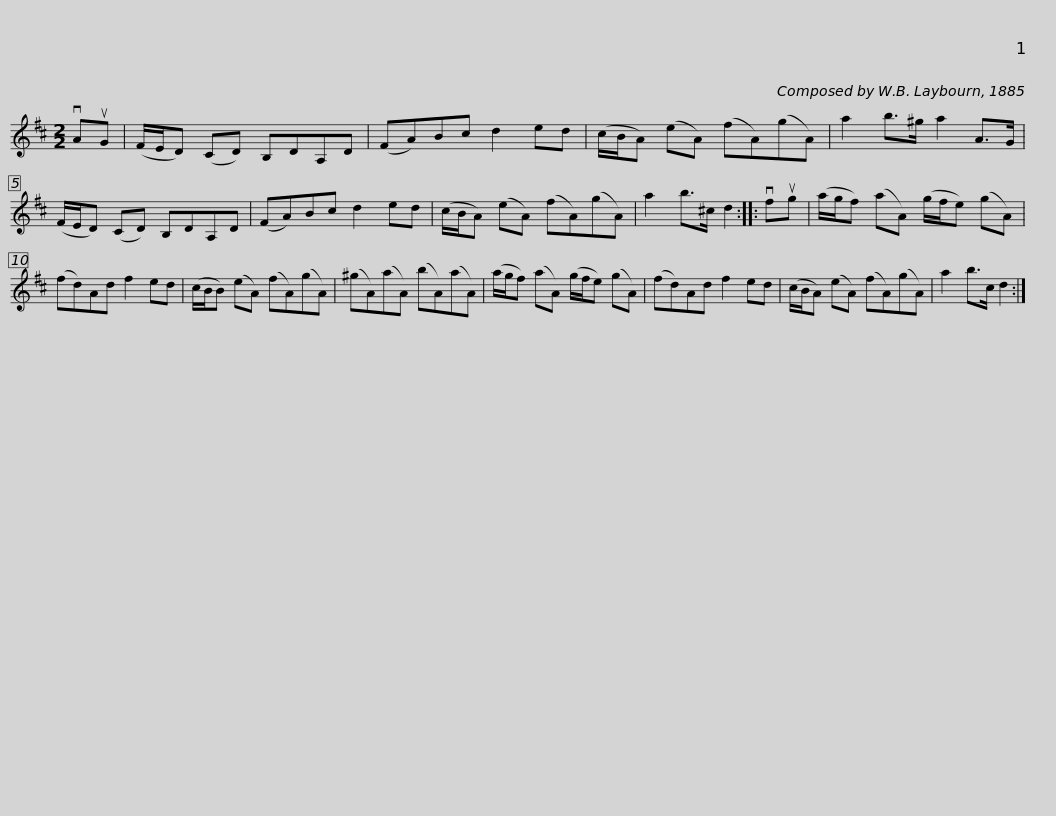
X:1
L:1/8
M:2/2
I:linebreak $
K:D
V:1 treble
V:1
 vAuG | (F/E/D) (CD) B,DA,D | (FA)Bc d2 ed | (c/B/A) (eA) (fA)(gA) | a2 b>^g a2 A>G |$ %5
 (F/E/D) (CD) B,DA,D | (FA)Bc d2 ed | (c/B/A) (eA) (fA)(gA) | a2 b>^c d2 :: vfug | %10
 (a/g/f) (aA) (g/f/e) (gA) |$ (fd)Ad f2 ed | (c/B/B) (eA) (fA)(gA) | (^gA)(aA) (bA)(aA) | (a/g/f) (aA) (g/f/e) (gA) | %15
 (fd)Ad f2 ed |$ (c/B/A) (eA) (fA)(gA) | a2 b>c d2 :| %18
